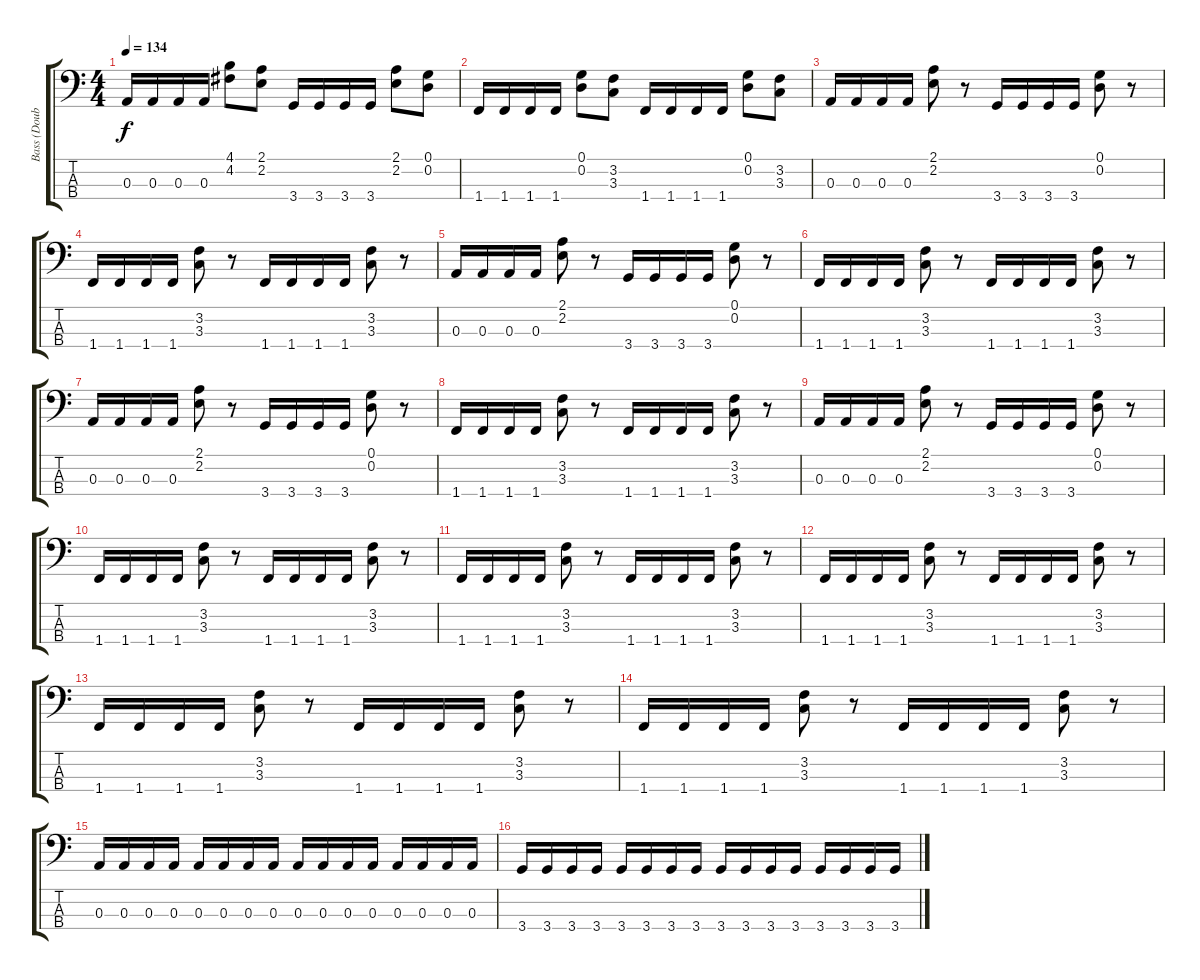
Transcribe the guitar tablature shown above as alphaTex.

\track ("Bass (Double)" "Bass (Doub") {instrument electricbasspick}
\staff {score tabs}
\tuning (G2 D2 A1 E1) {hide}
\ts (4 4)
\tempo 134
\clef f4
\ks c
0.3.16{dy f} 0.3.16 0.3.16 0.3.16 (4.1 4.2).8 (2.1 2.2).8 3.4.16 3.4.16 3.4.16 3.4.16 (2.1 2.2).8 (0.1 0.2).8 |
1.4.16 1.4.16 1.4.16 1.4.16 (0.1 0.2).8 (3.2 3.3).8 1.4.16 1.4.16 1.4.16 1.4.16 (0.1 0.2).8 (3.2 3.3).8 |
0.3.16 0.3.16 0.3.16 0.3.16 (2.1 2.2).8 r.8 3.4.16 3.4.16 3.4.16 3.4.16 (0.1 0.2).8 r.8 |
1.4.16 1.4.16 1.4.16 1.4.16 (3.2 3.3).8 r.8 1.4.16 1.4.16 1.4.16 1.4.16 (3.2 3.3).8 r.8 |
0.3.16 0.3.16 0.3.16 0.3.16 (2.1 2.2).8 r.8 3.4.16 3.4.16 3.4.16 3.4.16 (0.1 0.2).8 r.8 |
1.4.16 1.4.16 1.4.16 1.4.16 (3.2 3.3).8 r.8 1.4.16 1.4.16 1.4.16 1.4.16 (3.2 3.3).8 r.8 |
0.3.16 0.3.16 0.3.16 0.3.16 (2.1 2.2).8 r.8 3.4.16 3.4.16 3.4.16 3.4.16 (0.1 0.2).8 r.8 |
1.4.16 1.4.16 1.4.16 1.4.16 (3.2 3.3).8 r.8 1.4.16 1.4.16 1.4.16 1.4.16 (3.2 3.3).8 r.8 |
0.3.16 0.3.16 0.3.16 0.3.16 (2.1 2.2).8 r.8 3.4.16 3.4.16 3.4.16 3.4.16 (0.1 0.2).8 r.8 |
1.4.16 1.4.16 1.4.16 1.4.16 (3.2 3.3).8 r.8 1.4.16 1.4.16 1.4.16 1.4.16 (3.2 3.3).8 r.8 |
1.4.16 1.4.16 1.4.16 1.4.16 (3.2 3.3).8 r.8 1.4.16 1.4.16 1.4.16 1.4.16 (3.2 3.3).8 r.8 |
1.4.16 1.4.16 1.4.16 1.4.16 (3.2 3.3).8 r.8 1.4.16 1.4.16 1.4.16 1.4.16 (3.2 3.3).8 r.8 |
1.4.16 1.4.16 1.4.16 1.4.16 (3.2 3.3).8 r.8 1.4.16 1.4.16 1.4.16 1.4.16 (3.2 3.3).8 r.8 |
1.4.16 1.4.16 1.4.16 1.4.16 (3.2 3.3).8 r.8 1.4.16 1.4.16 1.4.16 1.4.16 (3.2 3.3).8 r.8 |
0.3.16 0.3.16 0.3.16 0.3.16 0.3.16 0.3.16 0.3.16 0.3.16 0.3.16 0.3.16 0.3.16 0.3.16 0.3.16 0.3.16 0.3.16 0.3.16 |
3.4.16 3.4.16 3.4.16 3.4.16 3.4.16 3.4.16 3.4.16 3.4.16 3.4.16 3.4.16 3.4.16 3.4.16 3.4.16 3.4.16 3.4.16 3.4.16
